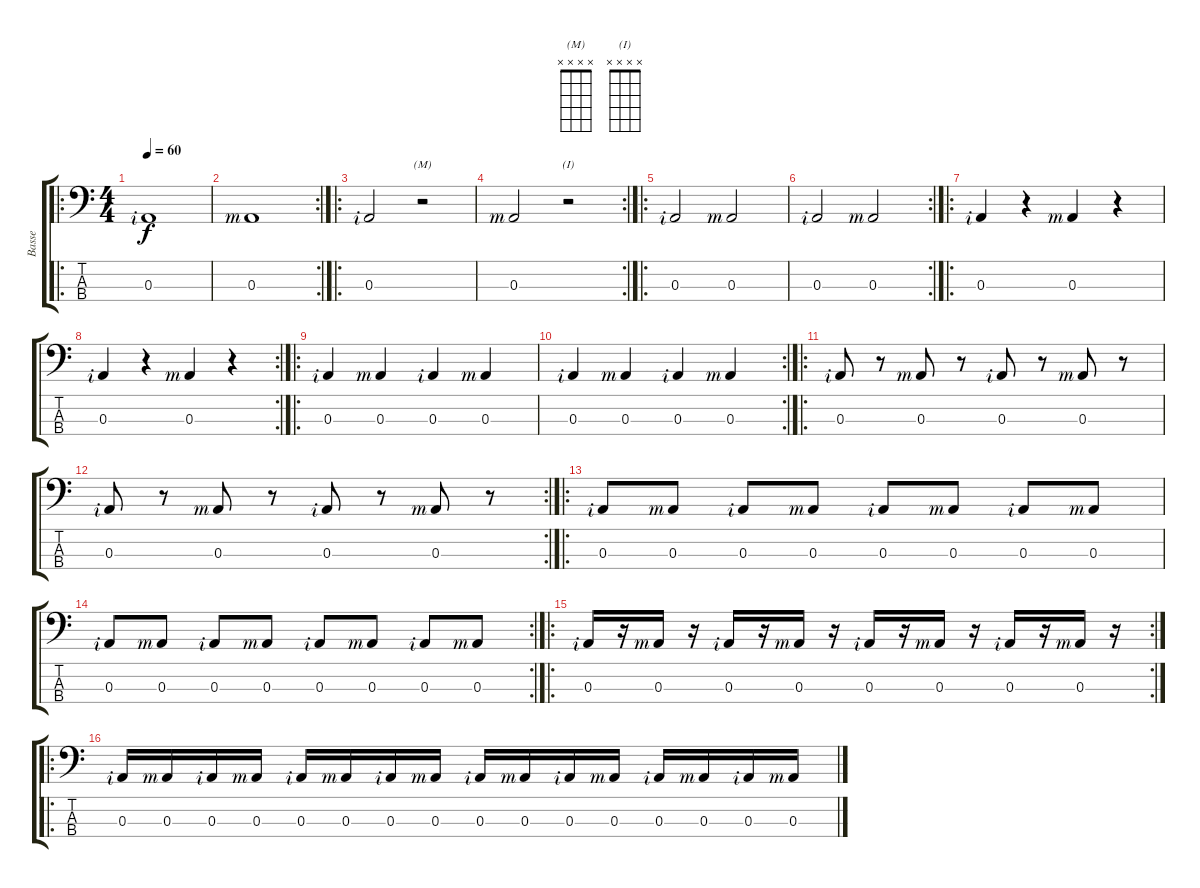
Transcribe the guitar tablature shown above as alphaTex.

\track ("Basse" "Basse") {instrument electricbassfinger}
\staff {score tabs}
\tuning (G2 D2 A1 E1) {hide}
\chord ("(M)" x x x x)
\chord ("(I)" x x x x)
\ro
\ts (4 4)
\tempo 60
\clef f4
\ks c
0.3{rf 2}.1{dy f instrument electricbassfinger} |
\rc 2
0.3{rf 3}.1 |
\ro
0.3{rf 2}.2 r.2{ch "(M)"} |
\rc 2
0.3{rf 3}.2 r.2{ch "(I)"} |
\ro
0.3{rf 2}.2 0.3{rf 3}.2 |
\rc 2
0.3{rf 2}.2 0.3{rf 3}.2 |
\ro
0.3{rf 2}.4 r.4 0.3{rf 3}.4 r.4 |
\rc 2
0.3{rf 2}.4 r.4 0.3{rf 3}.4 r.4 |
\ro
0.3{rf 2}.4 0.3{rf 3}.4 0.3{rf 2}.4 0.3{rf 3}.4 |
\rc 2
0.3{rf 2}.4 0.3{rf 3}.4 0.3{rf 2}.4 0.3{rf 3}.4 |
\ro
0.3{rf 2}.8 r.8 0.3{rf 3}.8 r.8 0.3{rf 2}.8 r.8 0.3{rf 3}.8 r.8 |
\rc 2
0.3{rf 2}.8 r.8 0.3{rf 3}.8 r.8 0.3{rf 2}.8 r.8 0.3{rf 3}.8 r.8 |
\ro
0.3{rf 2}.8 0.3{rf 3}.8 0.3{rf 2}.8 0.3{rf 3}.8 0.3{rf 2}.8 0.3{rf 3}.8 0.3{rf 2}.8 0.3{rf 3}.8 |
\rc 2
0.3{rf 2}.8 0.3{rf 3}.8 0.3{rf 2}.8 0.3{rf 3}.8 0.3{rf 2}.8 0.3{rf 3}.8 0.3{rf 2}.8 0.3{rf 3}.8 |
\ro
\rc 2
0.3{rf 2}.16 r.16 0.3{rf 3}.16 r.16 0.3{rf 2}.16 r.16 0.3{rf 3}.16 r.16 0.3{rf 2}.16 r.16 0.3{rf 3}.16 r.16 0.3{rf 2}.16 r.16 0.3{rf 3}.16 r.16 |
\ro
0.3{rf 2}.16 0.3{rf 3}.16 0.3{rf 2}.16 0.3{rf 3}.16 0.3{rf 2}.16 0.3{rf 3}.16 0.3{rf 2}.16 0.3{rf 3}.16 0.3{rf 2}.16 0.3{rf 3}.16 0.3{rf 2}.16 0.3{rf 3}.16 0.3{rf 2}.16 0.3{rf 3}.16 0.3{rf 2}.16 0.3{rf 3}.16
